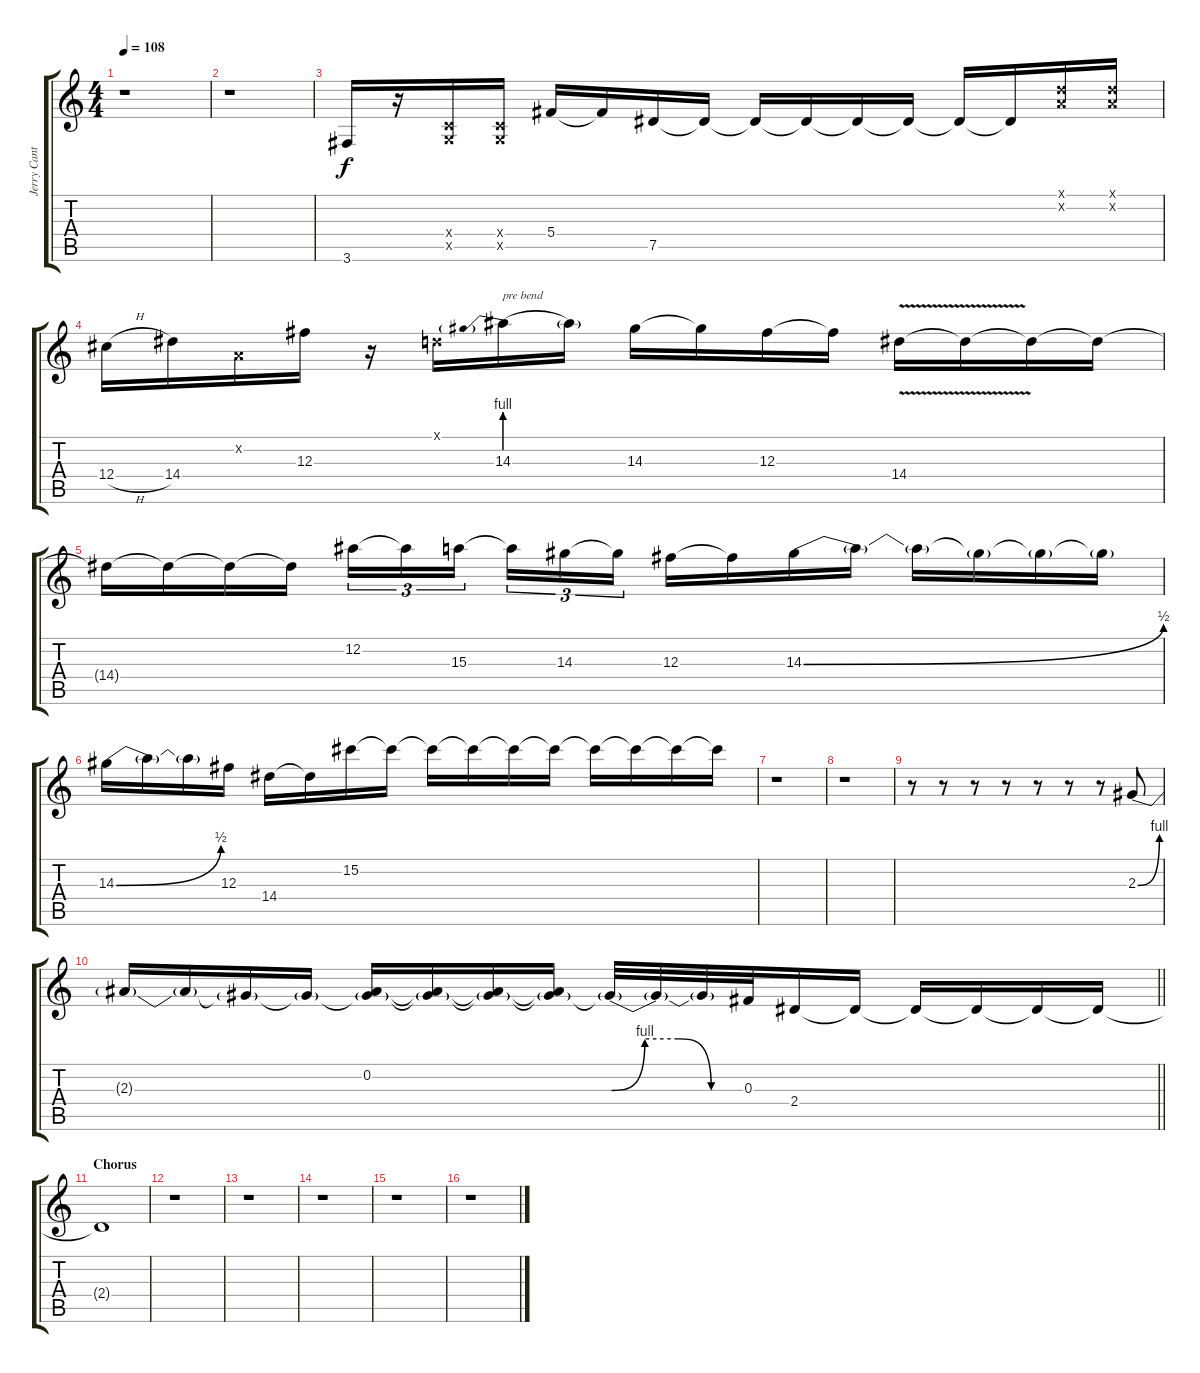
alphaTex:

\track ("Jerry Cantrell- Solo 2" "Jerry Cant") {instrument distortionguitar}
\staff {score tabs}
\tuning (Eb4 Bb3 Gb3 Db3 Ab2 Eb2) {hide}
\ts (4 4)
\tempo 108
\clef g2
\ks c
r.1{dy f} |
r.1 |
3.6.16 r.16 (-1.4{x} -1.5{x}).16 (-1.4{x} -1.5{x}).16 5.4.16 5.4{t}.16 7.5.16 7.5{t}.16 7.5{t}.16 7.5{t}.16 7.5{t}.16 7.5{t}.16 7.5{t}.16 7.5{t}.16 (-1.1{x} -1.2{x}).16 (-1.1{x} -1.2{x}).16 |
12.4{h}.16 14.4.16 -1.2{x}.16 12.3.16 r.16 -1.1{x}.16 14.3{be (prebend 0 4 60 4)}.16{txt "pre bend"} 14.3{t}.16 14.3.16 14.3{t}.16 12.3.16 12.3{t}.16 14.4{v}.16 14.4{t}.16 14.4{t}.16 14.4{t}.16 |
14.4{t}.16 14.4{t}.16 14.4{t}.16 14.4{t}.16 12.2.16{tu (3 2)} 12.2{t}.16{tu (3 2)} 15.3.16{tu (3 2) beam splitsecondary} 15.3{t}.16{tu (3 2)} 14.3.16{tu (3 2)} 14.3{t}.16{tu (3 2)} 12.3.16 12.3{t}.16 14.3{be (bend 0 0 60 2)}.16 14.3{t}.16 14.3{t}.16 14.3{t}.16 14.3{t}.16 14.3{t}.16 |
14.3{be (bend 0 0 60 2)}.16 14.3{t}.16 14.3{t}.16 12.3.16 14.4.16 14.4{t}.16 15.2.16 15.2{t}.16 15.2{t}.16 15.2{t}.16 15.2{t}.16 15.2{t}.16 15.2{t}.16 15.2{t}.16 15.2{t}.16 15.2{t}.16 |
r.1 |
r.1 |
r.8 r.8 r.8 r.8 r.8 r.8 r.8 2.3{be (bend 0 0 60 4)}.8 |
\barLineRight lightlight
2.3{t}.16 2.3{t}.16 2.3{t}.16 2.3{t}.16 (0.2 2.3{t}).16 (0.2{t} 2.3{t}).16 (0.2{t} 2.3{t}).16 (0.2{t} 2.3{t}).16 2.3{be (custom 0 0 15 4 30 4 45 0 60 0) t}.32 2.3{t}.32 2.3{t}.32 0.3.32 2.4.16 2.4{t}.16 2.4{t}.16 2.4{t}.16 2.4{t}.16 2.4{t}.16 |
\section ("" "Chorus")
2.4{t}.1 |
r.1 |
r.1 |
r.1 |
r.1 |
r.1
